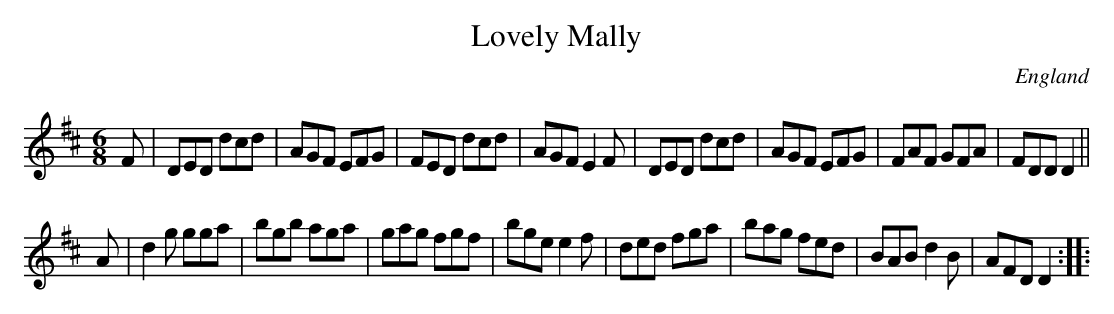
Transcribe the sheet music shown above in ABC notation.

X:1
T:Lovely Mally
L:1/8
M:6/8
O:England
K:D major
F |\
DED dcd | AGF EFG | FED dcd | AGF E2F |\
DED dcd | AGF EFG | FAF GFA | FDD D2 ||
A |\
d2g gga | bgb aga | gag fgf | bge e2f | \
ded fga | bag fed | BAB d2B | AFD D2 ::
